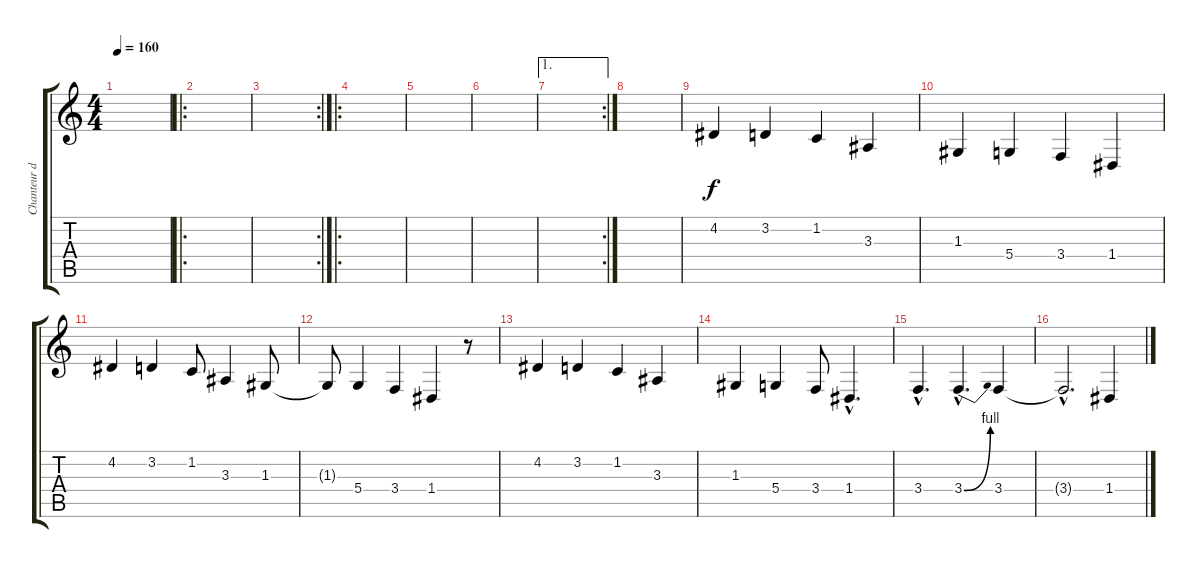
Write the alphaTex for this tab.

\track ("Chanteur de Good Charlotte" "Chanteur d") {instrument lead2sawtooth}
\staff {score tabs}
\tuning (E4 B3 G3 D3 A2 E2) {hide}
\ts (4 4)
\tempo 160
\clef g2
\ks c
|
\ro
|
\rc 2
|
\ro
|
|
|
\ae 1
\rc 2
|
|
4.2.4 3.2.4 1.2.4 3.3.4 |
1.3.4 5.4.4 3.4.4 1.4.4 |
4.2.4 3.2.4 1.2.8 3.3.4 1.3.8 |
1.3{t}.8 5.4.4 3.4.4 1.4.4 r.8 |
4.2.4 3.2.4 1.2.4 3.3.4 |
1.3.4 5.4.4 3.4.8 1.4{hac}.4{d} |
3.4{hac}.4{d} 3.4{be (bend 0 0 60 4) hac}.4{d} 3.4.4 |
3.4{hac t}.2{d} 1.4.4
